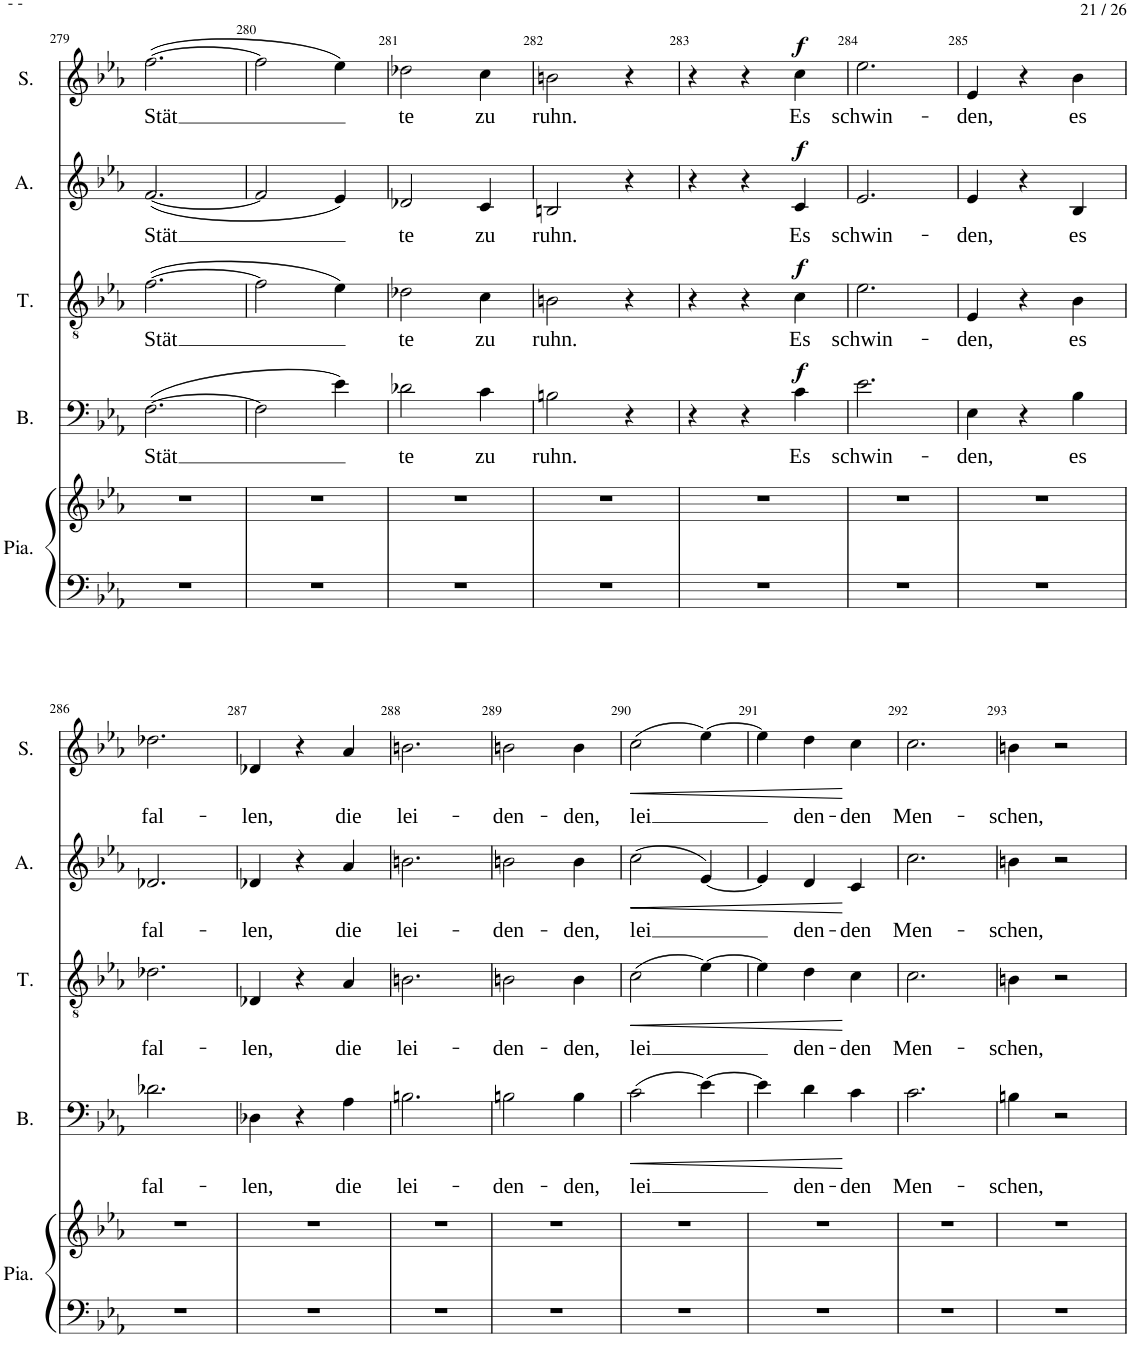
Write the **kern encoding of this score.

**kern	**text	**dynam	**kern	**text	**dynam	**kern	**text	**dynam	**kern	**text	**dynam
*part4	*part4	*part4	*part3	*part3	*part3	*part2	*part2	*part2	*part1	*part1	*part1
*staff4	*staff4	*staff4	*staff3	*staff3	*staff3	*staff2	*staff2	*staff2	*staff1	*staff1	*staff1
*I"Basse	*	*	*I"Ténor	*	*	*I"Alto	*	*	*I"Soprano	*	*
*I'B.	*	*	*I'T.	*	*	*I'A.	*	*	*I'S.	*	*
!!LO:PB:g=z
*clefF4	*	*	*clefGv2	*	*	*clefG2	*	*	*clefG2	*	*
*k[b-e-a-]	*	*	*k[b-e-a-]	*	*	*k[b-e-a-]	*	*	*k[b-e-a-]	*	*
*M3/4	*	*	*M3/4	*	*	*M3/4	*	*	*M3/4	*	*
=279	=279	=279	=279	=279	=279	=279	=279	=279	=279	=279	=279
!	!LO:LY:b	!	!	!LO:LY:b	!	!	!LO:LY:b	!	!	!LO:LY:b	!
([2.F\	Stät	.	([2.f\	Stät	.	([2.f/	Stät	.	([2.ff\	Stät	.
=280	=280	=280	=280	=280	=280	=280	=280	=280	=280	=280	=280
2F\]	.	.	2f\]	.	.	2f/]	.	.	2ff\]	.	.
4e-\)	.	.	4e-\)	.	.	4e-/)	.	.	4ee-\)	.	.
=281	=281	=281	=281	=281	=281	=281	=281	=281	=281	=281	=281
!	!LO:LY:b	!	!	!LO:LY:b	!	!	!LO:LY:b	!	!	!LO:LY:b	!
2d-X\	te	.	2d-X\	te	.	2d-X/	te	.	2dd-X\	te	.
!	!LO:LY:b	!	!	!LO:LY:b	!	!	!LO:LY:b	!	!	!LO:LY:b	!
4c\	zu	.	4c\	zu	.	4c/	zu	.	4cc\	zu	.
=282	=282	=282	=282	=282	=282	=282	=282	=282	=282	=282	=282
!	!LO:LY:b	!	!	!LO:LY:b	!	!	!LO:LY:b	!	!	!LO:LY:b	!
2Bn\	ruhn.	.	2Bn\	ruhn.	.	2Bn/	ruhn.	.	2bn\	ruhn.	.
4r	.	.	4r	.	.	4r	.	.	4r	.	.
=283	=283	=283	=283	=283	=283	=283	=283	=283	=283	=283	=283
4r	.	.	4r	.	.	4r	.	.	4r	.	.
4r	.	.	4r	.	.	4r	.	.	4r	.	.
!	!LO:LY:b	!LO:DY:a	!	!LO:LY:b	!LO:DY:a	!	!LO:LY:b	!LO:DY:a	!	!LO:LY:b	!LO:DY:a
4c\	Es	f	4c\	Es	f	4c/	Es	f	4cc\	Es	f
=284	=284	=284	=284	=284	=284	=284	=284	=284	=284	=284	=284
!	!LO:LY:b	!	!	!LO:LY:b	!	!	!LO:LY:b	!	!	!LO:LY:b	!
2.e-\	schwin-	.	2.e-\	schwin-	.	2.e-/	schwin-	.	2.ee-\	schwin-	.
=285	=285	=285	=285	=285	=285	=285	=285	=285	=285	=285	=285
!	!LO:LY:b	!	!	!LO:LY:b	!	!	!LO:LY:b	!	!	!LO:LY:b	!
4E-\	-den,	.	4E-/	-den,	.	4e-/	-den,	.	4e-/	-den,	.
4r	.	.	4r	.	.	4r	.	.	4r	.	.
!	!LO:LY:b	!	!	!LO:LY:b	!	!	!LO:LY:b	!	!	!LO:LY:b	!
4B-\	es	.	4B-\	es	.	4B-/	es	.	4b-\	es	.
!!LO:LB:g=z
=286	=286	=286	=286	=286	=286	=286	=286	=286	=286	=286	=286
!	!LO:LY:b	!	!	!LO:LY:b	!	!	!LO:LY:b	!	!	!LO:LY:b	!
2.d-X\	fal-	.	2.d-X\	fal-	.	2.d-X/	fal-	.	2.dd-X\	fal-	.
=287	=287	=287	=287	=287	=287	=287	=287	=287	=287	=287	=287
!	!LO:LY:b	!	!	!LO:LY:b	!	!	!LO:LY:b	!	!	!LO:LY:b	!
4D-X\	-len,	.	4D-X/	-len,	.	4d-X/	-len,	.	4d-X/	-len,	.
4r	.	.	4r	.	.	4r	.	.	4r	.	.
!	!LO:LY:b	!	!	!LO:LY:b	!	!	!LO:LY:b	!	!	!LO:LY:b	!
4A-\	die	.	4A-/	die	.	4a-/	die	.	4a-/	die	.
=288	=288	=288	=288	=288	=288	=288	=288	=288	=288	=288	=288
!	!LO:LY:b	!	!	!LO:LY:b	!	!	!LO:LY:b	!	!	!LO:LY:b	!
2.Bn\	lei-	.	2.Bn\	lei-	.	2.bn\	lei-	.	2.bn\	lei-	.
=289	=289	=289	=289	=289	=289	=289	=289	=289	=289	=289	=289
!	!LO:LY:b	!	!	!LO:LY:b	!	!	!LO:LY:b	!	!	!LO:LY:b	!
2Bn\	-den-	.	2Bn\	-den-	.	2bn\	-den-	.	2bn\	-den-	.
!	!LO:LY:b	!	!	!LO:LY:b	!	!	!LO:LY:b	!	!	!LO:LY:b	!
4B\	-den,	.	4B\	-den,	.	4b\	-den,	.	4b\	-den,	.
=290	=290	=290	=290	=290	=290	=290	=290	=290	=290	=290	=290
!	!LO:LY:b	!LO:HP:b	!	!LO:LY:b	!LO:HP:b	!	!LO:LY:b	!LO:HP:b	!	!LO:LY:b	!LO:HP:b
(2c\	lei	<	(2c\	lei	<	(2cc\	lei	<	(2cc\	lei	<
[4e-\)	.	.	[4e-\)	.	.	[4e-/)	.	.	[4ee-\)	.	.
=291	=291	=291	=291	=291	=291	=291	=291	=291	=291	=291	=291
4e-\]	.	.	4e-\]	.	.	4e-/]	.	.	4ee-\]	.	.
!	!LO:LY:b	!	!	!LO:LY:b	!	!	!LO:LY:b	!	!	!LO:LY:b	!
4d\	den-	.	4d\	den-	.	4d/	den-	.	4dd\	den-	.
!	!LO:LY:b	!	!	!LO:LY:b	!	!	!LO:LY:b	!	!	!LO:LY:b	!
4c\	-den	[	4c\	-den	[	4c/	-den	[	4cc\	-den	[
=292	=292	=292	=292	=292	=292	=292	=292	=292	=292	=292	=292
!	!LO:LY:b	!	!	!LO:LY:b	!	!	!LO:LY:b	!	!	!LO:LY:b	!
2.c\	Men-	.	2.c\	Men-	.	2.cc\	Men-	.	2.cc\	Men-	.
=293	=293	=293	=293	=293	=293	=293	=293	=293	=293	=293	=293
!	!LO:LY:b	!	!	!LO:LY:b	!	!	!LO:LY:b	!	!	!LO:LY:b	!
4Bn\	-schen,	.	4Bn\	-schen,	.	4bn\	-schen,	.	4bn\	-schen,	.
2r	.	.	2r	.	.	2r	.	.	2r	.	.
=	=	=	=	=	=	=	=	=	=	=	=
*-	*-	*-	*-	*-	*-	*-	*-	*-	*-	*-	*-
